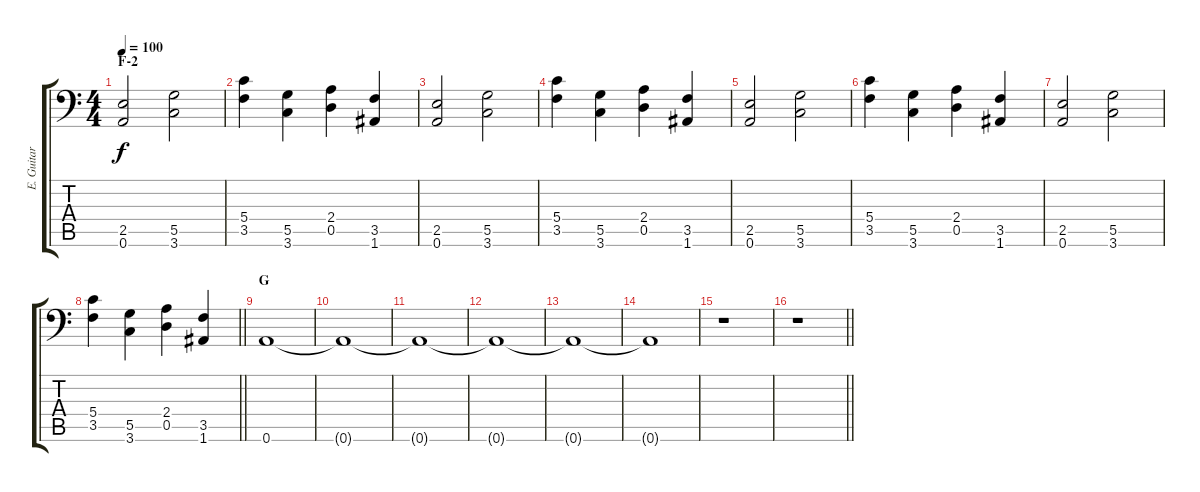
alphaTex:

\track ("E. Guitar II" "E. Guitar ") {instrument overdrivenguitar}
\staff {score tabs}
\tuning (A3 E3 C3 G2 D2 A1) {hide}
\ts (4 4)
\section ("" "F-2")
\tempo 100
\clef f4
\ks c
(2.5 0.6).2{dy f} (5.5 3.6).2 |
(5.4 3.5).4 (5.5 3.6).4 (2.4 0.5).4 (3.5 1.6).4 |
(2.5 0.6).2 (5.5 3.6).2 |
(5.4 3.5).4 (5.5 3.6).4 (2.4 0.5).4 (3.5 1.6).4 |
(2.5 0.6).2 (5.5 3.6).2 |
(5.4 3.5).4 (5.5 3.6).4 (2.4 0.5).4 (3.5 1.6).4 |
(2.5 0.6).2 (5.5 3.6).2 |
\barLineRight lightlight
(5.4 3.5).4 (5.5 3.6).4 (2.4 0.5).4 (3.5 1.6).4 |
\section ("" "G")
0.6.1 |
0.6{t}.1 |
0.6{t}.1 |
0.6{t}.1 |
0.6{t}.1 |
0.6{t}.1 |
r.1 |
\barLineRight lightlight
r.1
